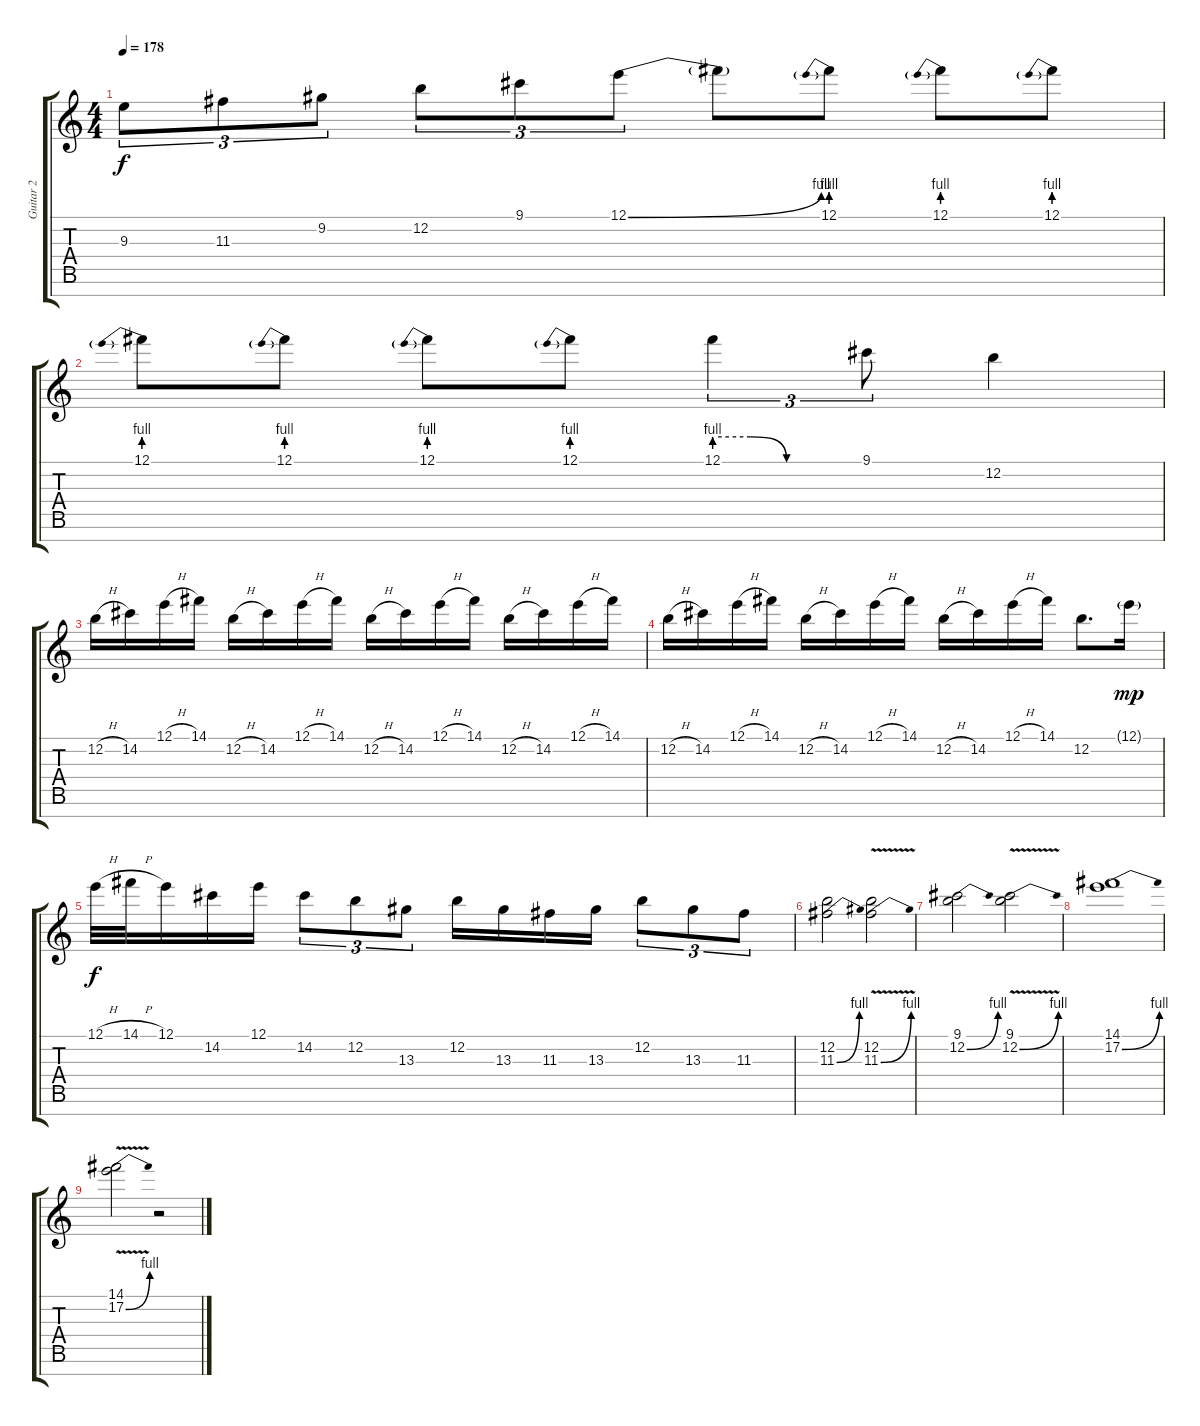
\track ("Guitar 2" "Guitar 2") {instrument distortionguitar}
\staff {score tabs}
\tuning (E4 B3 G3 D3 A2 E2 B1) {hide}
\ts (4 4)
\tempo 178
\clef g2
\ks c
9.3.8{tu (3 2) dy f} 11.3.8{tu (3 2)} 9.2.8{tu (3 2)} 12.2.8{tu (3 2)} 9.1.8{tu (3 2)} 12.1{be (bend 0 0 60 4)}.8{tu (3 2)} 12.1{t}.8 12.1{be (prebend 0 4 60 4)}.8 12.1{be (prebend 0 4 60 4)}.8 12.1{be (prebend 0 4 60 4)}.8 |
12.1{be (prebend 0 4 60 4)}.8 12.1{be (prebend 0 4 60 4)}.8 12.1{be (prebend 0 4 60 4)}.8 12.1{be (prebend 0 4 60 4)}.8 12.1{be (custom 0 4 15 4 30 0 60 0)}.4{tu (3 2)} 9.1.8{tu (3 2)} 12.2.4 |
12.2{h}.16 14.2.16 12.1{h}.16 14.1.16 12.2{h}.16 14.2.16 12.1{h}.16 14.1.16 12.2{h}.16 14.2.16 12.1{h}.16 14.1.16 12.2{h}.16 14.2.16 12.1{h}.16 14.1.16 |
12.2{h}.16 14.2.16 12.1{h}.16 14.1.16 12.2{h}.16 14.2.16 12.1{h}.16 14.1.16 12.2{h}.16 14.2.16 12.1{h}.16 14.1.16 12.2.8{d} 12.1{g}.16{dy mp} |
12.1{h}.32{dy f} 14.1{h}.32 12.1.16 14.2.16 12.1.16 14.2.8{tu (3 2)} 12.2.8{tu (3 2)} 13.3.8{tu (3 2)} 12.2.16 13.3.16 11.3.16 13.3.16 12.2.8{tu (3 2)} 13.3.8{tu (3 2)} 11.3.8{tu (3 2)} |
(12.2 11.3{be (bend 0 0 60 4)}).2 (12.2 11.3{be (bend 0 0 60 4) v}).2 |
(9.1 12.2{be (bend 0 0 60 4)}).2 (9.1 12.2{be (bend 0 0 60 4) v}).2 |
(14.1 17.2{be (bend 0 0 60 4)}).1 |
(14.1 17.2{be (bend 0 0 60 4) v}).2 r.2
